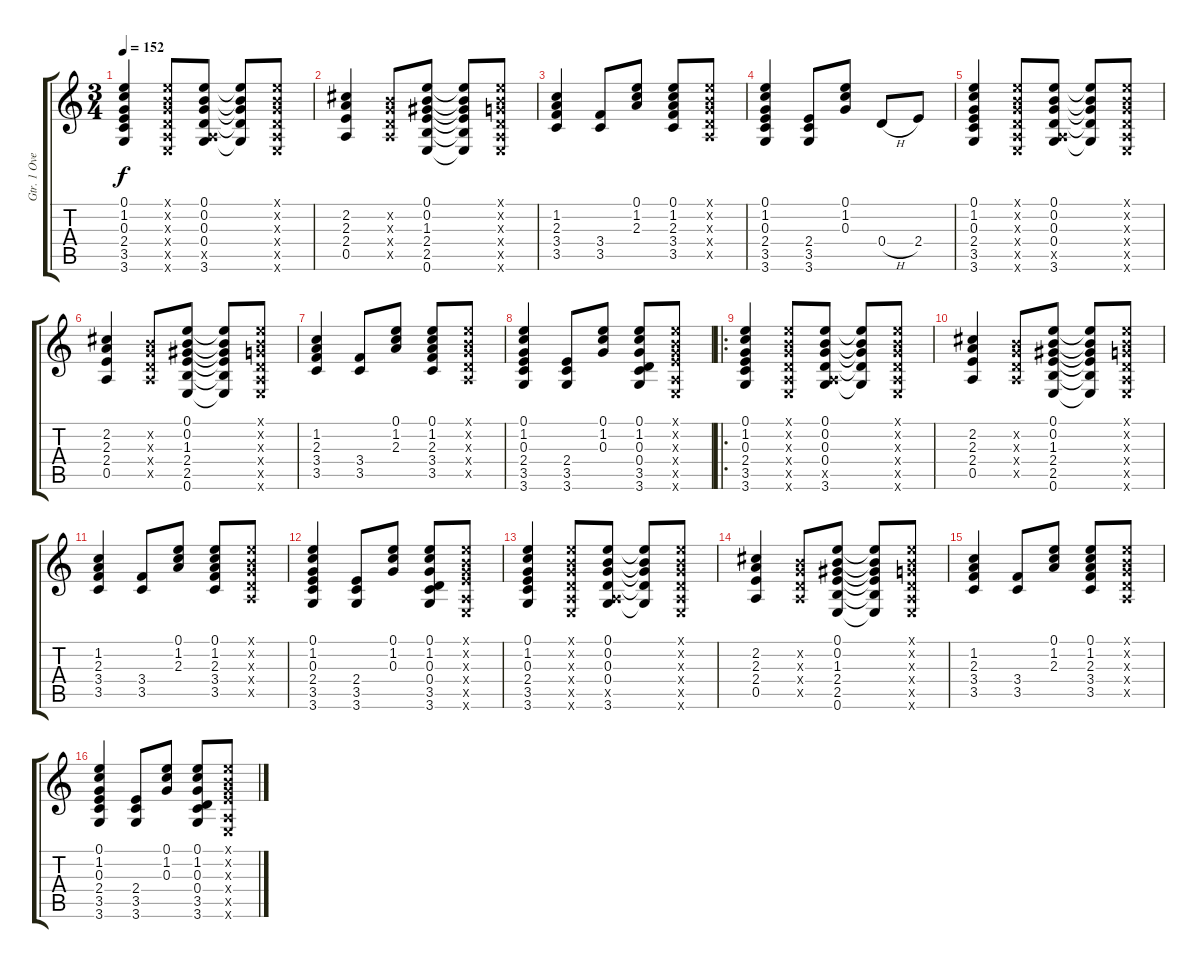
\track ("Gtr. 1 Overdub" "Gtr. 1 Ove") {instrument acousticguitarnylon}
\staff {score tabs}
\tuning (E4 B3 G3 D3 A2 E2) {hide}
\ts (3 4)
\tempo 152
\clef g2
\ks c
(0.1 1.2 0.3 2.4 3.5 3.6).4{dy f instrument acousticguitarnylon} (0.1{x} 0.2{x} 0.3{x} 0.4{x} 0.5{x} 0.6{x}).8 (0.1 0.2 0.3 0.4 0.5{x} 3.6).8 (0.1{t} 0.2{t} 0.3{t} 0.4{t} 3.6{t}).8 (0.1{x} 0.2{x} 0.3{x} 0.4{x} 0.5{x} 0.6{x}).8 |
(2.2 2.3 2.4 0.5).4 (0.2{x} 0.3{x} 0.4{x} 0.5{x}).8 (0.1 0.2 1.3 2.4 2.5 0.6).8 (0.1{t} 0.2{t} 1.3{t} 2.4{t} 2.5{t} 0.6{t}).8 (0.1{x} 0.2{x} 0.3{x} 0.4{x} 0.5{x} 0.6{x}).8 |
(1.2 2.3 3.4 3.5).4 (3.4 3.5).8 (0.1 1.2 2.3).8 (0.1 1.2 2.3 3.4 3.5).8 (0.1{x} 0.2{x} 0.3{x} 0.4{x} 0.5{x}).8 |
(0.1 1.2 0.3 2.4 3.5 3.6).4 (2.4 3.5 3.6).8 (0.1 1.2 0.3).8 0.4{h}.8 2.4.8 |
(0.1 1.2 0.3 2.4 3.5 3.6).4 (0.1{x} 0.2{x} 0.3{x} 0.4{x} 0.5{x} 0.6{x}).8 (0.1 0.2 0.3 0.4 0.5{x} 3.6).8 (0.1{t} 0.2{t} 0.3{t} 0.4{t} 3.6{t}).8 (0.1{x} 0.2{x} 0.3{x} 0.4{x} 0.5{x} 0.6{x}).8 |
(2.2 2.3 2.4 0.5).4 (0.2{x} 0.3{x} 0.4{x} 0.5{x}).8 (0.1 0.2 1.3 2.4 2.5 0.6).8 (0.1{t} 0.2{t} 1.3{t} 2.4{t} 2.5{t} 0.6{t}).8 (0.1{x} 0.2{x} 0.3{x} 0.4{x} 0.5{x} 0.6{x}).8 |
(1.2 2.3 3.4 3.5).4 (3.4 3.5).8 (0.1 1.2 2.3).8 (0.1 1.2 2.3 3.4 3.5).8 (0.1{x} 0.2{x} 0.3{x} 0.4{x} 0.5{x}).8 |
(0.1 1.2 0.3 2.4 3.5 3.6).4 (2.4 3.5 3.6).8 (0.1 1.2 0.3).8 (0.1 1.2 0.3 0.4 3.5 3.6).8 (0.1{x} 0.2{x} 0.3{x} 2.4{x} 0.5{x} 0.6{x}).8 |
\ro
(0.1 1.2 0.3 2.4 3.5 3.6).4 (0.1{x} 0.2{x} 0.3{x} 0.4{x} 0.5{x} 0.6{x}).8 (0.1 0.2 0.3 0.4 0.5{x} 3.6).8 (0.1{t} 0.2{t} 0.3{t} 0.4{t} 3.6{t}).8 (0.1{x} 0.2{x} 0.3{x} 0.4{x} 0.5{x} 0.6{x}).8 |
(2.2 2.3 2.4 0.5).4 (0.2{x} 0.3{x} 0.4{x} 0.5{x}).8 (0.1 0.2 1.3 2.4 2.5 0.6).8 (0.1{t} 0.2{t} 1.3{t} 2.4{t} 2.5{t} 0.6{t}).8 (0.1{x} 0.2{x} 0.3{x} 0.4{x} 0.5{x} 0.6{x}).8 |
(1.2 2.3 3.4 3.5).4 (3.4 3.5).8 (0.1 1.2 2.3).8 (0.1 1.2 2.3 3.4 3.5).8 (0.1{x} 0.2{x} 0.3{x} 0.4{x} 0.5{x}).8 |
(0.1 1.2 0.3 2.4 3.5 3.6).4 (2.4 3.5 3.6).8 (0.1 1.2 0.3).8 (0.1 1.2 0.3 0.4 3.5 3.6).8 (0.1{x} 0.2{x} 0.3{x} 2.4{x} 0.5{x} 0.6{x}).8 |
(0.1 1.2 0.3 2.4 3.5 3.6).4 (0.1{x} 0.2{x} 0.3{x} 0.4{x} 0.5{x} 0.6{x}).8 (0.1 0.2 0.3 0.4 0.5{x} 3.6).8 (0.1{t} 0.2{t} 0.3{t} 0.4{t} 3.6{t}).8 (0.1{x} 0.2{x} 0.3{x} 0.4{x} 0.5{x} 0.6{x}).8 |
(2.2 2.3 2.4 0.5).4 (0.2{x} 0.3{x} 0.4{x} 0.5{x}).8 (0.1 0.2 1.3 2.4 2.5 0.6).8 (0.1{t} 0.2{t} 1.3{t} 2.4{t} 2.5{t} 0.6{t}).8 (0.1{x} 0.2{x} 0.3{x} 0.4{x} 0.5{x} 0.6{x}).8 |
(1.2 2.3 3.4 3.5).4 (3.4 3.5).8 (0.1 1.2 2.3).8 (0.1 1.2 2.3 3.4 3.5).8 (0.1{x} 0.2{x} 0.3{x} 0.4{x} 0.5{x}).8 |
(0.1 1.2 0.3 2.4 3.5 3.6).4 (2.4 3.5 3.6).8 (0.1 1.2 0.3).8 (0.1 1.2 0.3 0.4 3.5 3.6).8 (0.1{x} 0.2{x} 0.3{x} 2.4{x} 0.5{x} 0.6{x}).8
